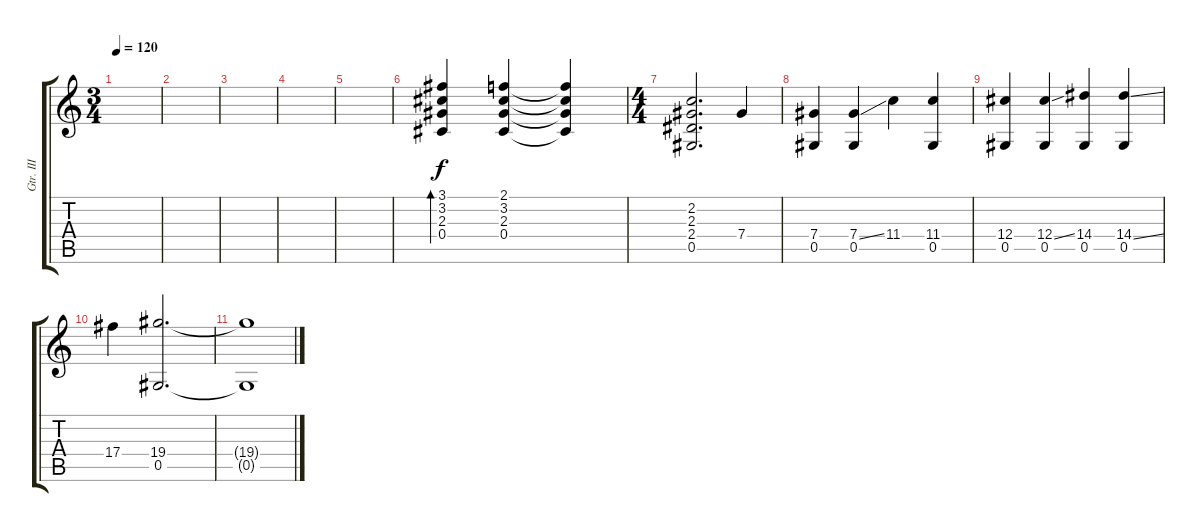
\track ("Gtr. III" "Gtr. III") {instrument acousticguitarsteel}
\staff {score tabs}
\tuning (Eb4 Bb3 Gb3 Db3 Ab2 Eb2) {hide}
\ts (3 4)
\tempo 120
\clef g2
\ks c
|
|
|
|
|
(3.1 3.2 2.3 0.4).4{bd 120} (2.1 3.2 2.3 0.4).4 (2.1{t} 3.2{t} 2.3{t} 0.4{t}).4 |
\ts (4 4)
(2.2 2.3 2.4 0.5).2{d} 7.4.4 |
(7.4 0.5).4 (7.4{ss} 0.5).4 11.4.4 (11.4 0.5).4 |
(12.4 0.5).4 (12.4{ss} 0.5).4 (14.4 0.5).4 (14.4{ss} 0.5).4 |
17.4.4 (19.4 0.5).2{d} |
(19.4{t} 0.5{t}).1
